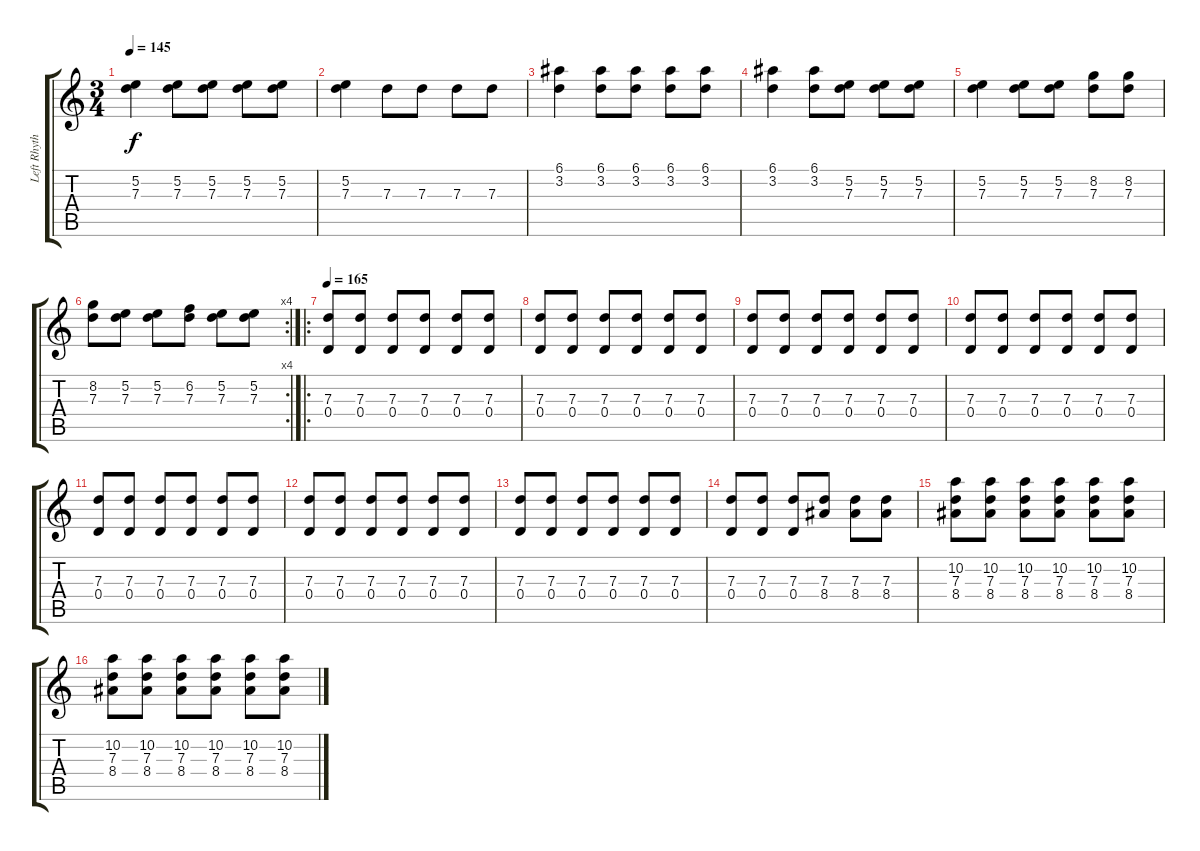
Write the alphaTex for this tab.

\track ("Left Rhythm" "Left Rhyth") {instrument distortionguitar}
\staff {score tabs}
\tuning (E4 B3 G3 D3 A2 D2) {hide}
\ts (3 4)
\tempo 145
\clef g2
\ks c
(5.2 7.3).4{dy f} (5.2 7.3).8 (5.2 7.3).8 (5.2 7.3).8 (5.2 7.3).8 |
(5.2 7.3).4 7.3.8 7.3.8 7.3.8 7.3.8 |
(6.1 3.2).4 (6.1 3.2).8 (6.1 3.2).8 (6.1 3.2).8 (6.1 3.2).8 |
(6.1 3.2).4 (6.1 3.2).8 (5.2 7.3).8 (5.2 7.3).8 (5.2 7.3).8 |
(5.2 7.3).4 (5.2 7.3).8 (5.2 7.3).8 (8.2 7.3).8 (8.2 7.3).8 |
\rc 4
(8.2 7.3).8 (5.2 7.3).8 (5.2 7.3).8 (6.2 7.3).8 (5.2 7.3).8 (5.2 7.3).8 |
\ro
\tempo 165
(7.3 0.4).8 (7.3 0.4).8 (7.3 0.4).8 (7.3 0.4).8 (7.3 0.4).8 (7.3 0.4).8 |
(7.3 0.4).8 (7.3 0.4).8 (7.3 0.4).8 (7.3 0.4).8 (7.3 0.4).8 (7.3 0.4).8 |
(7.3 0.4).8 (7.3 0.4).8 (7.3 0.4).8 (7.3 0.4).8 (7.3 0.4).8 (7.3 0.4).8 |
(7.3 0.4).8 (7.3 0.4).8 (7.3 0.4).8 (7.3 0.4).8 (7.3 0.4).8 (7.3 0.4).8 |
(7.3 0.4).8 (7.3 0.4).8 (7.3 0.4).8 (7.3 0.4).8 (7.3 0.4).8 (7.3 0.4).8 |
(7.3 0.4).8 (7.3 0.4).8 (7.3 0.4).8 (7.3 0.4).8 (7.3 0.4).8 (7.3 0.4).8 |
(7.3 0.4).8 (7.3 0.4).8 (7.3 0.4).8 (7.3 0.4).8 (7.3 0.4).8 (7.3 0.4).8 |
(7.3 0.4).8 (7.3 0.4).8 (7.3 0.4).8 (7.3 8.4).8 (7.3 8.4).8 (7.3 8.4).8 |
(10.2 7.3 8.4).8 (10.2 7.3 8.4).8 (10.2 7.3 8.4).8 (10.2 7.3 8.4).8 (10.2 7.3 8.4).8 (10.2 7.3 8.4).8 |
(10.2 7.3 8.4).8 (10.2 7.3 8.4).8 (10.2 7.3 8.4).8 (10.2 7.3 8.4).8 (10.2 7.3 8.4).8 (10.2 7.3 8.4).8
